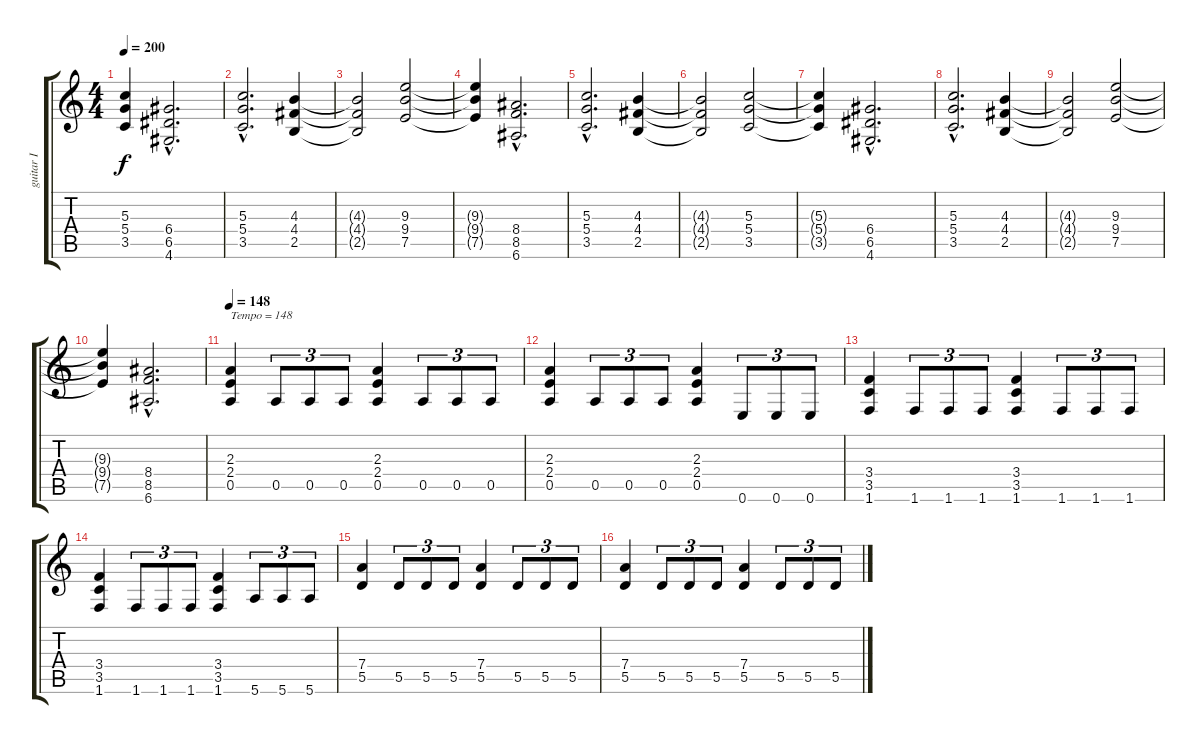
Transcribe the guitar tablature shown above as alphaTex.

\track ("guitar I" "guitar I") {instrument distortionguitar}
\staff {score tabs}
\tuning (E4 B3 G3 D3 A2 E2) {hide}
\ts (4 4)
\tempo 200
\clef g2
\ks c
(5.3{t} 5.4{t} 3.5{t}).4{dy f} (6.4{hac} 6.5{hac} 4.6{hac}).2{d} |
(5.3{hac} 5.4{hac} 3.5{hac}).2{d} (4.3 4.4 2.5).4 |
(4.3{t} 4.4{t} 2.5{t}).2 (9.3 9.4 7.5).2 |
(9.3{t} 9.4{t} 7.5{t}).4 (8.4{hac} 8.5{hac} 6.6{hac}).2{d} |
(5.3{hac} 5.4{hac} 3.5{hac}).2{d} (4.3 4.4 2.5).4 |
(4.3{t} 4.4{t} 2.5{t}).2 (5.3 5.4 3.5).2 |
(5.3{t} 5.4{t} 3.5{t}).4 (6.4{hac} 6.5{hac} 4.6{hac}).2{d} |
(5.3{hac} 5.4{hac} 3.5{hac}).2{d} (4.3 4.4 2.5).4 |
(4.3{t} 4.4{t} 2.5{t}).2 (9.3 9.4 7.5).2 |
(9.3{t} 9.4{t} 7.5{t}).4 (8.4{hac} 8.5{hac} 6.6{hac}).2{d} |
\tempo 148
(2.3 2.4 0.5).4{txt "Tempo = 148"} 0.5.8{tu (3 2)} 0.5.8{tu (3 2)} 0.5.8{tu (3 2)} (2.3 2.4 0.5).4 0.5.8{tu (3 2)} 0.5.8{tu (3 2)} 0.5.8{tu (3 2)} |
(2.3 2.4 0.5).4 0.5.8{tu (3 2)} 0.5.8{tu (3 2)} 0.5.8{tu (3 2)} (2.3 2.4 0.5).4 0.6.8{tu (3 2)} 0.6.8{tu (3 2)} 0.6.8{tu (3 2)} |
(3.4 3.5 1.6).4 1.6.8{tu (3 2)} 1.6.8{tu (3 2)} 1.6.8{tu (3 2)} (3.4 3.5 1.6).4 1.6.8{tu (3 2)} 1.6.8{tu (3 2)} 1.6.8{tu (3 2)} |
(3.4 3.5 1.6).4 1.6.8{tu (3 2)} 1.6.8{tu (3 2)} 1.6.8{tu (3 2)} (3.4 3.5 1.6).4 5.6.8{tu (3 2)} 5.6.8{tu (3 2)} 5.6.8{tu (3 2)} |
(7.4 5.5).4 5.5.8{tu (3 2)} 5.5.8{tu (3 2)} 5.5.8{tu (3 2)} (7.4 5.5).4 5.5.8{tu (3 2)} 5.5.8{tu (3 2)} 5.5.8{tu (3 2)} |
(7.4 5.5).4 5.5.8{tu (3 2)} 5.5.8{tu (3 2)} 5.5.8{tu (3 2)} (7.4 5.5).4 5.5.8{tu (3 2)} 5.5.8{tu (3 2)} 5.5.8{tu (3 2)}
